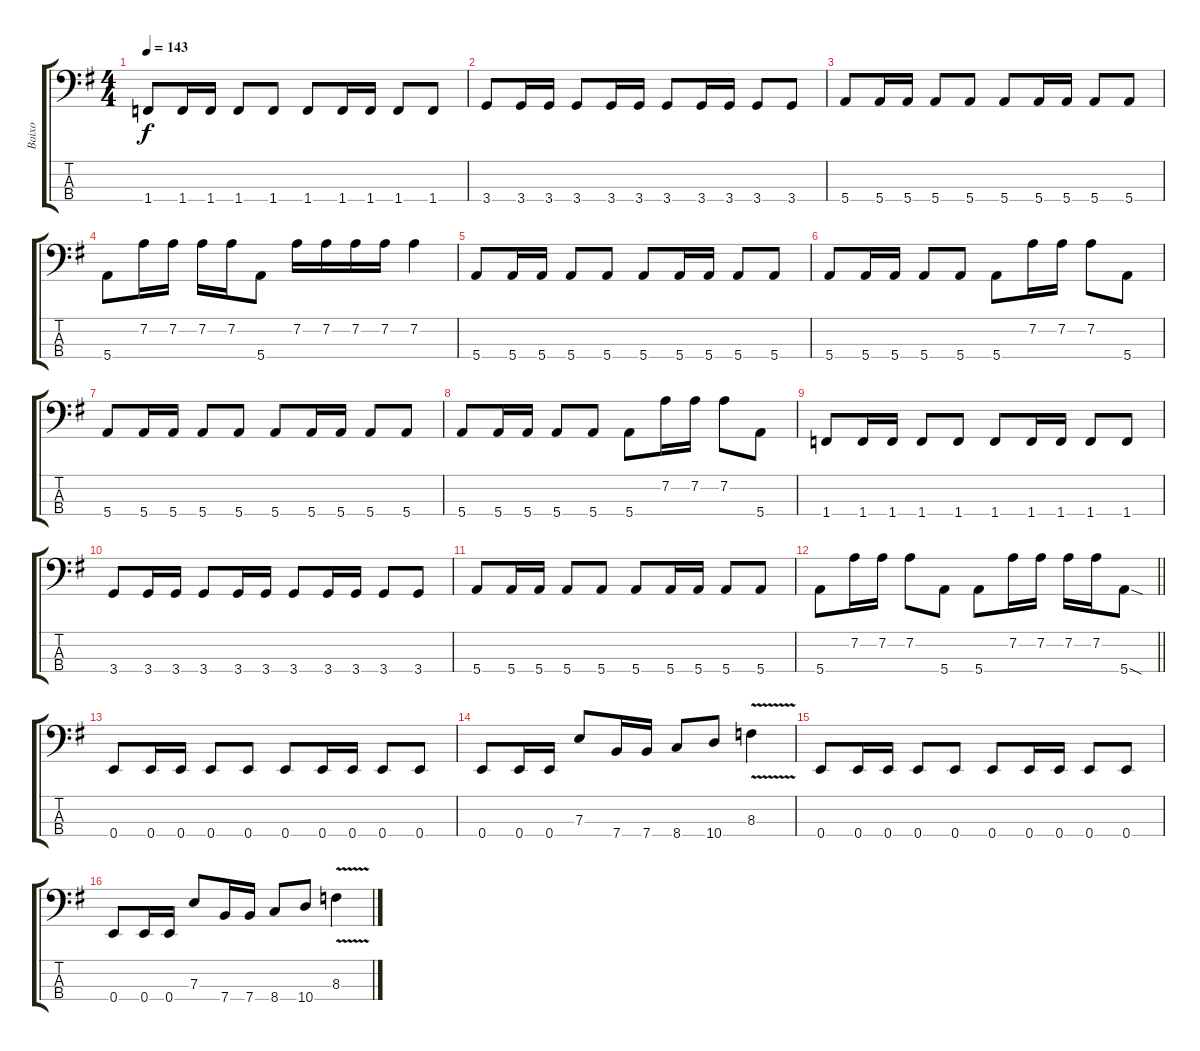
\track ("Baixo" "Baixo") {instrument electricbassfinger}
\staff {score tabs}
\tuning (G2 D2 A1 E1) {hide}
\ts (4 4)
\tempo 143
\clef f4
\ks g
1.4.8{dy f} 1.4.16 1.4.16 1.4.8 1.4.8 1.4.8 1.4.16 1.4.16 1.4.8 1.4.8 |
3.4.8 3.4.16 3.4.16 3.4.8 3.4.16 3.4.16 3.4.8 3.4.16 3.4.16 3.4.8 3.4.8 |
5.4.8 5.4.16 5.4.16 5.4.8 5.4.8 5.4.8 5.4.16 5.4.16 5.4.8 5.4.8 |
5.4.8 7.2.16 7.2.16 7.2.16 7.2.16 5.4.8 7.2.16 7.2.16 7.2.16 7.2.16 7.2.4 |
5.4.8 5.4.16 5.4.16 5.4.8 5.4.8 5.4.8 5.4.16 5.4.16 5.4.8 5.4.8 |
5.4.8 5.4.16 5.4.16 5.4.8 5.4.8 5.4.8 7.2.16 7.2.16 7.2.8 5.4.8 |
5.4.8 5.4.16 5.4.16 5.4.8 5.4.8 5.4.8 5.4.16 5.4.16 5.4.8 5.4.8 |
5.4.8 5.4.16 5.4.16 5.4.8 5.4.8 5.4.8 7.2.16 7.2.16 7.2.8 5.4.8 |
1.4.8 1.4.16 1.4.16 1.4.8 1.4.8 1.4.8 1.4.16 1.4.16 1.4.8 1.4.8 |
3.4.8 3.4.16 3.4.16 3.4.8 3.4.16 3.4.16 3.4.8 3.4.16 3.4.16 3.4.8 3.4.8 |
5.4.8 5.4.16 5.4.16 5.4.8 5.4.8 5.4.8 5.4.16 5.4.16 5.4.8 5.4.8 |
\barLineRight lightlight
5.4.8 7.2.16 7.2.16 7.2.8 5.4.8 5.4.8 7.2.16 7.2.16 7.2.16 7.2.16 5.4{sod}.8 |
0.4.8 0.4.16 0.4.16 0.4.8 0.4.8 0.4.8 0.4.16 0.4.16 0.4.8 0.4.8 |
0.4.8 0.4.16 0.4.16 7.3.8 7.4.16 7.4.16 8.4.8 10.4.8 8.3{v}.4 |
0.4.8 0.4.16 0.4.16 0.4.8 0.4.8 0.4.8 0.4.16 0.4.16 0.4.8 0.4.8 |
0.4.8 0.4.16 0.4.16 7.3.8 7.4.16 7.4.16 8.4.8 10.4.8 8.3{v}.4
